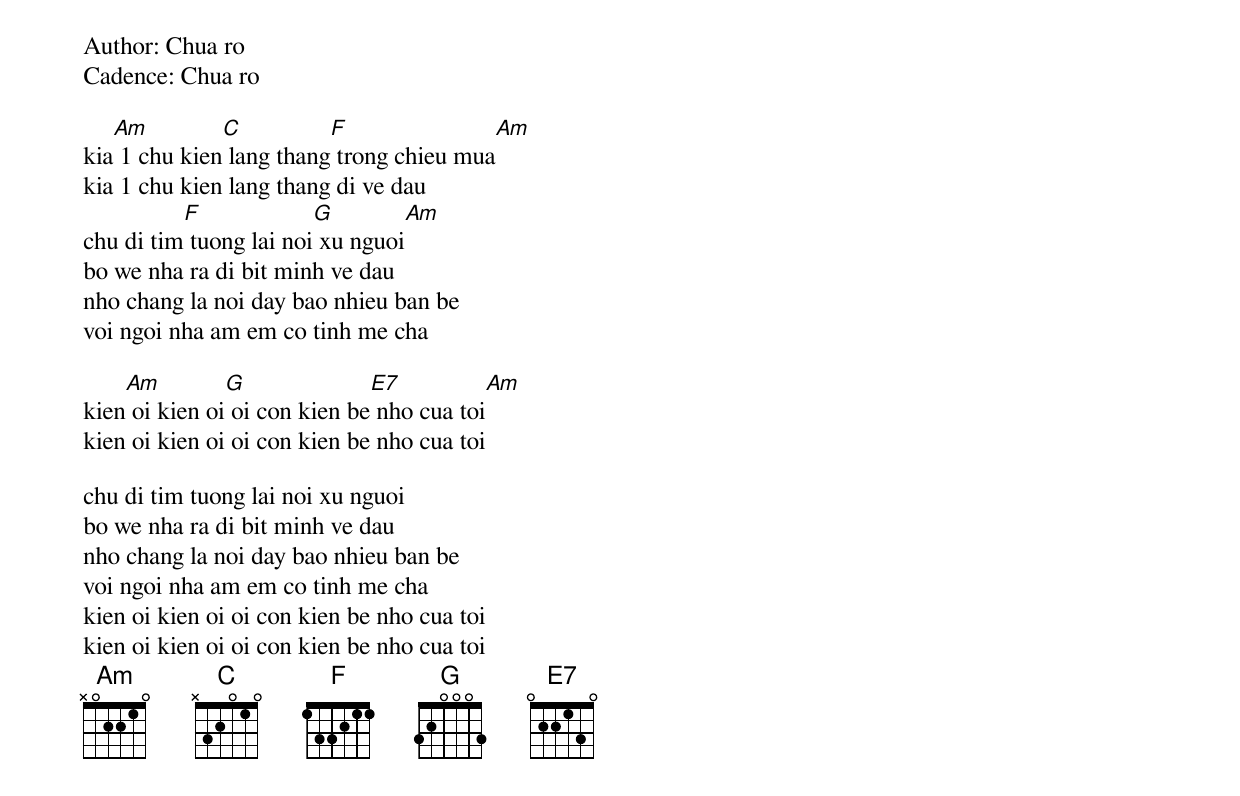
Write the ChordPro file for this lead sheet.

Author: Chua ro
Cadence: Chua ro

kia[Am] 1 chu kien[C] lang thang[F] trong chieu mua[Am]
kia 1 chu kien lang thang di ve dau
chu di tim[F] tuong lai noi[G] xu nguoi[Am]
bo we nha ra di bit minh ve dau
nho chang la noi day bao nhieu ban be
voi ngoi nha am em co tinh me cha

kien[Am] oi kien oi[G] oi con kien be[E7] nho cua toi[Am]
kien oi kien oi oi con kien be nho cua toi

chu di tim tuong lai noi xu nguoi
bo we nha ra di bit minh ve dau
nho chang la noi day bao nhieu ban be
voi ngoi nha am em co tinh me cha
kien oi kien oi oi con kien be nho cua toi
kien oi kien oi oi con kien be nho cua toi
